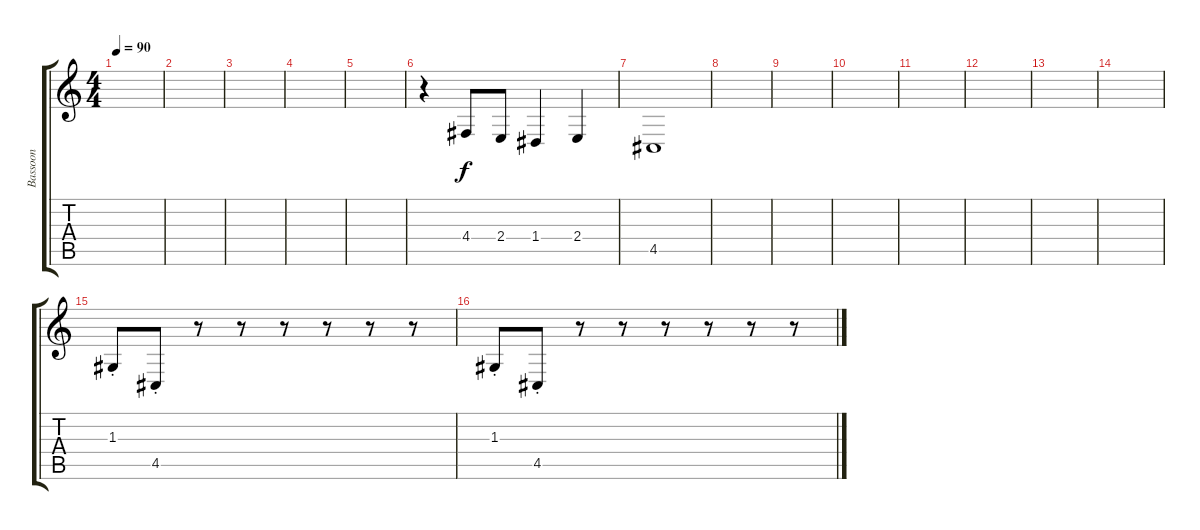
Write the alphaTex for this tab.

\track ("Bassoon" "Bassoon") {instrument bassoon}
\staff {score tabs}
\tuning (E4 B3 G3 D3 A2 E2) {hide}
\ts (4 4)
\tempo 90
\clef g2
\ks c
|
|
|
|
|
r.4 4.4.8 2.4.8 1.4.4 2.4.4 |
4.5.1 |
|
|
|
|
|
|
|
1.3{st}.8 4.5{st}.8 r.8 r.8 r.8 r.8 r.8 r.8 |
1.3{st}.8 4.5{st}.8 r.8 r.8 r.8 r.8 r.8 r.8
